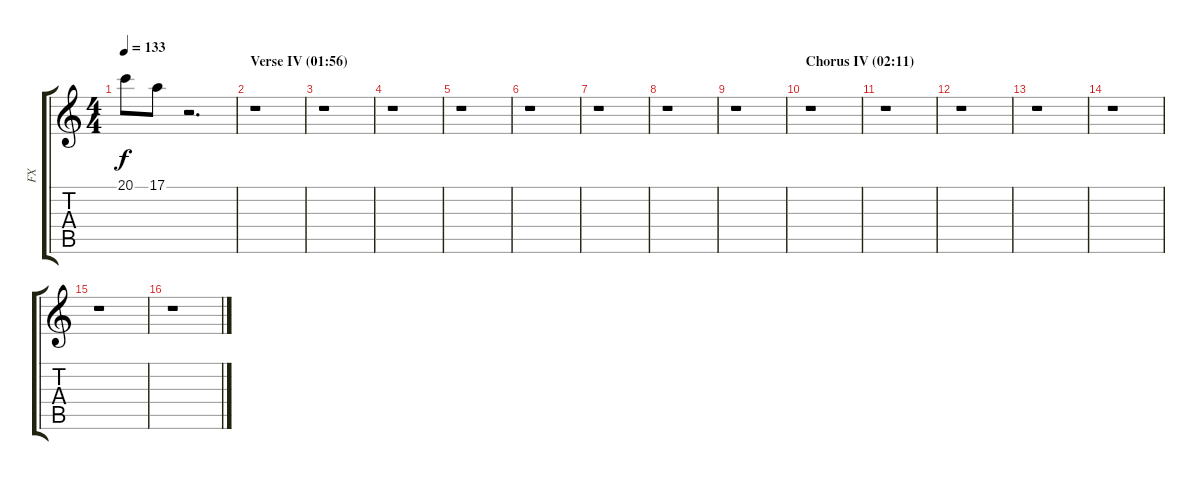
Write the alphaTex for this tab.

\track ("FX" "FX") {instrument lead5charang}
\staff {score tabs}
\tuning (E4 B3 G3 D3 A2 E2) {hide}
\ts (4 4)
\tempo 133
\clef g2
\ks c
20.1{t}.8{dy f} 17.1.8 r.2{d} |
\section ("" "Verse IV (01:56)")
r.1 |
r.1 |
r.1 |
r.1 |
r.1 |
r.1 |
r.1 |
r.1 |
\section ("" "Chorus IV (02:11)")
r.1 |
r.1 |
r.1 |
r.1 |
r.1 |
r.1 |
r.1
